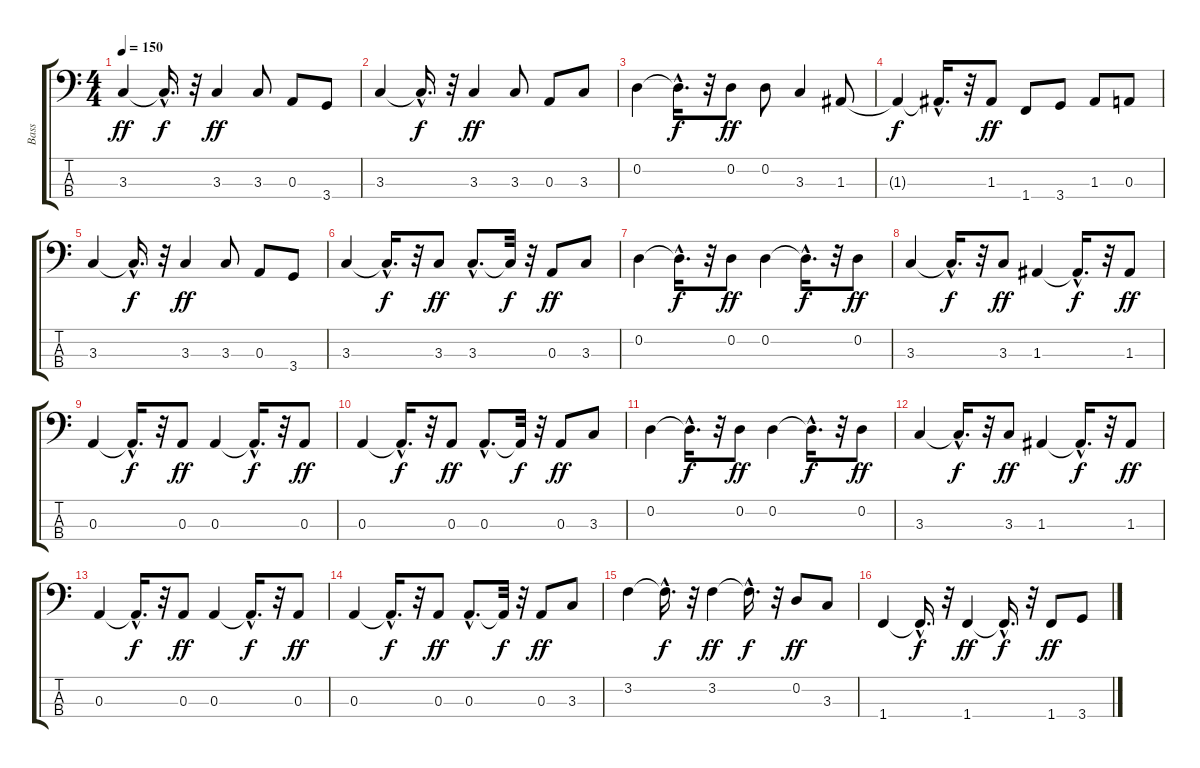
\track ("Bass" "Bass") {instrument electricbassfinger}
\staff {score tabs}
\tuning (G2 D2 A1 E1) {hide}
\ts (4 4)
\tempo 150
\clef f4
\ks c
3.3.4{dy ff} 3.3{hac t}.16{d dy f} r.32 3.3.4{dy ff} 3.3.8 0.3.8 3.4.8 |
3.3.4 3.3{hac t}.16{d dy f} r.32 3.3.4{dy ff} 3.3.8 0.3.8 3.3.8 |
0.2.4 0.2{hac t}.16{d dy f} r.32 0.2.8{dy ff} 0.2.8 3.3.4 1.3.8 |
1.3{t}.4{dy f} 1.3{hac t}.16{d} r.32 1.3.8{dy ff} 1.4.8 3.4.8 1.3.8 0.3.8 |
3.3.4 3.3{hac t}.16{d dy f} r.32 3.3.4{dy ff} 3.3.8 0.3.8 3.4.8 |
3.3.4 3.3{hac t}.16{d dy f} r.32 3.3.8{dy ff} 3.3{hac}.8{d} 3.3{t}.32{dy f} r.32 0.3.8{dy ff} 3.3.8 |
0.2.4 0.2{hac t}.16{d dy f} r.32 0.2.8{dy ff} 0.2.4 0.2{hac t}.16{d dy f} r.32 0.2.8{dy ff} |
3.3.4 3.3{hac t}.16{d dy f} r.32 3.3.8{dy ff} 1.3.4 1.3{hac t}.16{d dy f} r.32 1.3.8{dy ff} |
0.3.4 0.3{hac t}.16{d dy f} r.32 0.3.8{dy ff} 0.3.4 0.3{hac t}.16{d dy f} r.32 0.3.8{dy ff} |
0.3.4 0.3{hac t}.16{d dy f} r.32 0.3.8{dy ff} 0.3{hac}.8{d} 0.3{t}.32{dy f} r.32 0.3.8{dy ff} 3.3.8 |
0.2.4 0.2{hac t}.16{d dy f} r.32 0.2.8{dy ff} 0.2.4 0.2{hac t}.16{d dy f} r.32 0.2.8{dy ff} |
3.3.4 3.3{hac t}.16{d dy f} r.32 3.3.8{dy ff} 1.3.4 1.3{hac t}.16{d dy f} r.32 1.3.8{dy ff} |
0.3.4 0.3{hac t}.16{d dy f} r.32 0.3.8{dy ff} 0.3.4 0.3{hac t}.16{d dy f} r.32 0.3.8{dy ff} |
0.3.4 0.3{hac t}.16{d dy f} r.32 0.3.8{dy ff} 0.3{hac}.8{d} 0.3{t}.32{dy f} r.32 0.3.8{dy ff} 3.3.8 |
3.2.4 3.2{hac t}.16{d dy f} r.32 3.2.4{dy ff} 3.2{hac t}.16{d dy f} r.32 0.2.8{dy ff} 3.3.8 |
1.4.4 1.4{hac t}.16{d dy f} r.32 1.4.4{dy ff} 1.4{hac t}.16{d dy f} r.32 1.4.8{dy ff} 3.4.8
